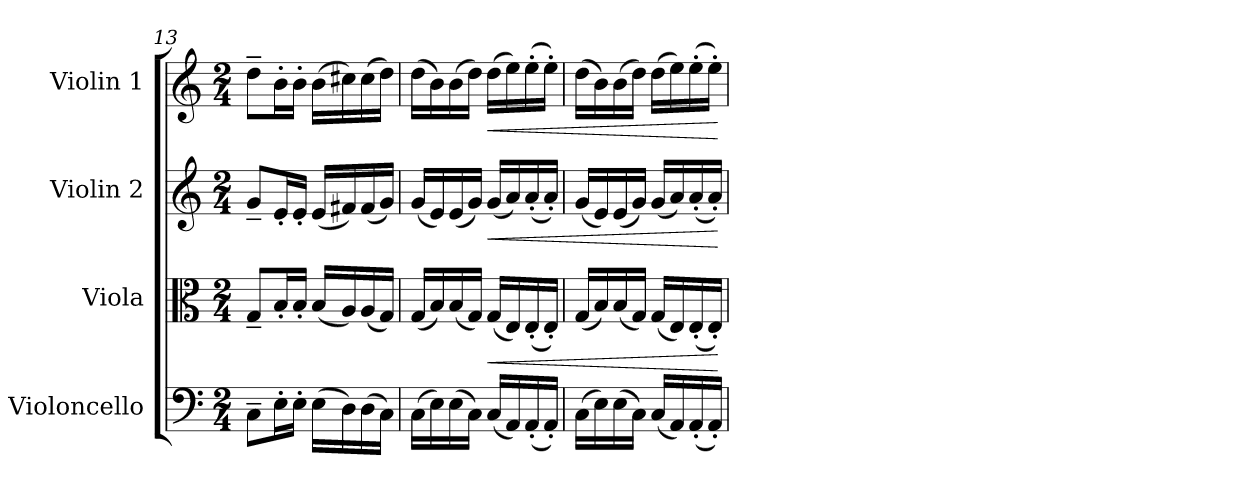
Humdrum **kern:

**kern	**kern	**dynam	**kern	**dynam	**kern	**dynam
*part4	*part3	*part3	*part2	*part2	*part1	*part1
*staff4	*staff3	*staff3	*staff2	*staff2	*staff1	*staff1
*I"Violoncello	*I"Viola	*	*I"Violin 2	*	*I"Violin 1	*
*I'Vc	*I'Vla	*	*I'Vln	*	*I'Vln	*
*clefF4	*clefC3	*	*clefG2	*	*clefG2	*
*k[]	*k[]	*	*k[]	*	*k[]	*
*M2/4	*M2/4	*	*M2/4	*	*M2/4	*
=13	=13	=13	=13	=13	=13	=13
8C~\L	8G~/L	.	8g~/L	.	8dd~\L	.
16E'\L	16B'/L	.	16e'/L	.	16b'\L	.
16E'\JJ	16B'/JJ	.	16e'/JJ	.	16b'\JJ	.
(16E\LL	(16B/LL	.	(16e/LL	.	(16b\LL	.
16D\)	16A/)	.	16f#X/)	.	16cc#X\)	.
(16D\	(16A/	.	(16f#/	.	(16cc#\	.
16C\JJ)	16G/JJ)	.	16g/JJ)	.	16dd\JJ)	.
=14	=14	=14	=14	=14	=14	=14
(16C\LL	(16G/LL	.	(16g/LL	.	(16dd\LL	.
16E\)	16B/)	.	16e/)	.	16b\)	.
(16E\	(16B/	.	(16e/	.	(16b\	.
16C\JJ)	16G/JJ)	.	16g/JJ)	.	16dd\JJ)	.
!	!	!LO:HP:b	!	!LO:HP:b	!	!LO:HP:b
(16C/LL	(16G/LL	<	(16g/LL	<	(16dd\LL	<
16AA/)	16E/)	.	16a/)	.	16ee\)	.
(16AA'/	(16E'/	.	(16a'/	.	(16ee'\	.
16AA'/JJ)	16E'/JJ)	.	16a'/JJ)	.	16ee'\JJ)	.
=15	=15	=15	=15	=15	=15	=15
(16C\LL	(16G/LL	.	(16g/LL	.	(16dd\LL	.
16E\)	16B/)	.	16e/)	.	16b\)	.
(16E\	(16B/	.	(16e/	.	(16b\	.
16C\JJ)	16G/JJ)	.	16g/JJ)	.	16dd\JJ)	.
(16C/LL	(16G/LL	.	(16g/LL	.	(16dd\LL	.
16AA/)	16E/)	.	16a/)	.	16ee\)	.
(16AA'/	(16E'/	.	(16a'/	.	(16ee'\	.
16AA'/JJ)	16E'/JJ)	.	16a'/JJ)	.	16ee'\JJ)	.
.	.	[	.	[	.	[
=	=	=	=	=	=	=
*-	*-	*-	*-	*-	*-	*-
